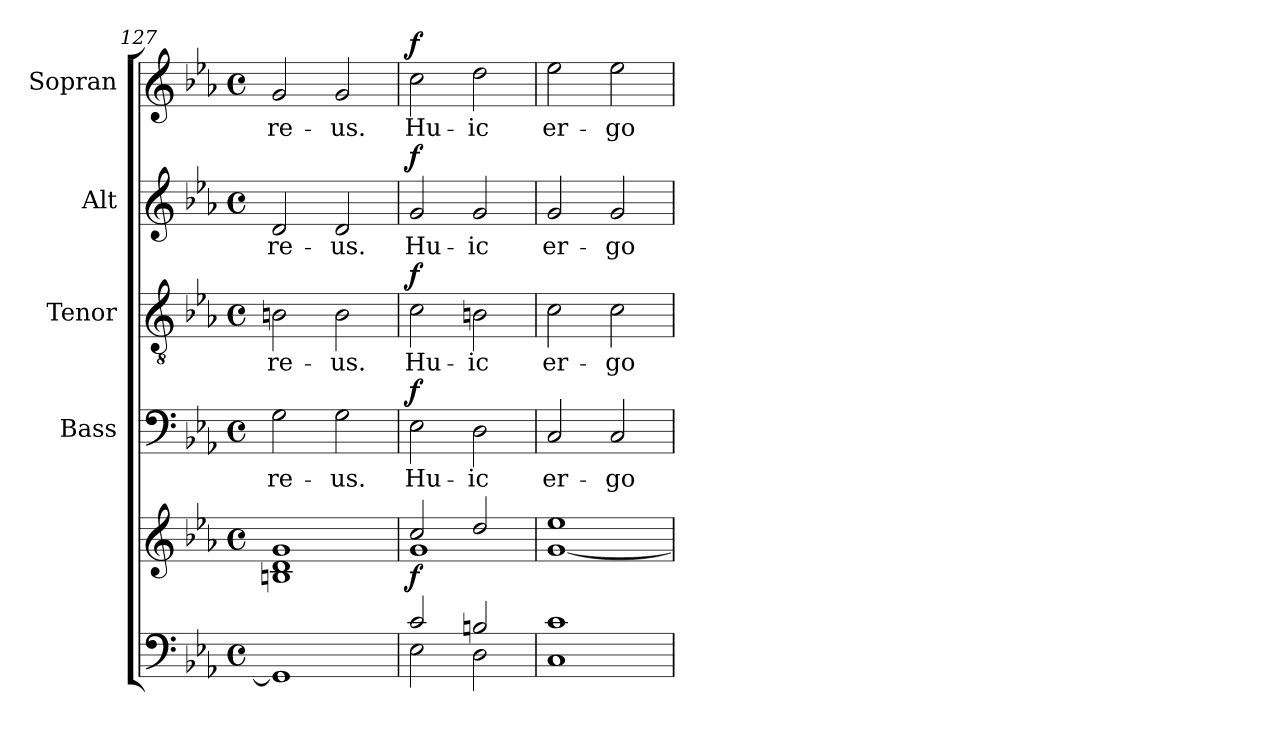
**kern	**kern	**dynam	**kern	**text	**dynam	**kern	**text	**dynam	**kern	**text	**dynam	**kern	**text	**dynam
*part5	*part5	*part5	*part4	*part4	*part4	*part3	*part3	*part3	*part2	*part2	*part2	*part1	*part1	*part1
*staff6	*staff5	*staff5/6	*staff4	*staff4	*staff4	*staff3	*staff3	*staff3	*staff2	*staff2	*staff2	*staff1	*staff1	*staff1
*	*	*	*I"Bass	*	*	*I"Tenor	*	*	*I"Alt	*	*	*I"Sopran	*	*
*	*	*	*I'B.	*	*	*I'T.	*	*	*I'A.	*	*	*I'S.	*	*
*clefF4	*clefG2	*	*clefF4	*	*	*clefGv2	*	*	*clefG2	*	*	*clefG2	*	*
*k[b-e-a-]	*k[b-e-a-]	*	*k[b-e-a-]	*	*	*k[b-e-a-]	*	*	*k[b-e-a-]	*	*	*k[b-e-a-]	*	*
*E-:	*E-:	*	*E-:	*	*	*E-:	*	*	*E-:	*	*	*E-:	*	*
*M4/4	*M4/4	*	*M4/4	*	*	*M4/4	*	*	*M4/4	*	*	*M4/4	*	*
*met(c)	*met(c)	*	*met(c)	*	*	*met(c)	*	*	*met(c)	*	*	*met(c)	*	*
=127	=127	=127	=127	=127	=127	=127	=127	=127	=127	=127	=127	=127	=127	=127
!	!	!	!	!LO:LY:b	!	!	!LO:LY:b	!	!	!LO:LY:b	!	!	!LO:LY:b	!
1GG]	1Bn 1d 1g	.	2G\	re-	.	2Bn\	re-	.	2d/	re-	.	2g/	re-	.
!	!	!	!	!LO:LY:b	!	!	!LO:LY:b	!	!	!LO:LY:b	!	!	!LO:LY:b	!
.	.	.	2G\	-us.	.	2B\	-us.	.	2d/	-us.	.	2g/	-us.	.
=128	=128	=128	=128	=128	=128	=128	=128	=128	=128	=128	=128	=128	=128	=128
*^	*^	*	*	*	*	*	*	*	*	*	*	*	*	*
!	!	!	!	!LO:DY:b	!	!LO:LY:b	!LO:DY:a	!	!LO:LY:b	!LO:DY:a	!	!LO:LY:b	!LO:DY:a	!	!LO:LY:b	!LO:DY:a
2c/	2E-\	2cc/	1g	f	2E-\	Hu-	f	2c\	Hu-	f	2g/	Hu-	f	2cc\	Hu-	f
!	!	!	!	!	!	!LO:LY:b	!	!	!LO:LY:b	!	!	!LO:LY:b	!	!	!LO:LY:b	!
2Bn/	2D\	2dd/	.	.	2D\	-ic	.	2Bn\	-ic	.	2g/	-ic	.	2dd\	-ic	.
=129	=129	=129	=129	=129	=129	=129	=129	=129	=129	=129	=129	=129	=129	=129	=129	=129
!	!	!	!	!	!	!LO:LY:b	!	!	!LO:LY:b	!	!	!LO:LY:b	!	!	!LO:LY:b	!
1c	1C	1ee-	[<1g	.	2C/	er-	.	2c\	er-	.	2g/	er-	.	2ee-\	er-	.
!	!	!	!	!	!	!LO:LY:b	!	!	!LO:LY:b	!	!	!LO:LY:b	!	!	!LO:LY:b	!
.	.	.	.	.	2C/	-go	.	2c\	-go	.	2g/	-go	.	2ee-\	-go	.
*v	*v	*	*	*	*	*	*	*	*	*	*	*	*	*	*	*
*	*v	*v	*	*	*	*	*	*	*	*	*	*	*	*	*
=	=	=	=	=	=	=	=	=	=	=	=	=	=	=
*-	*-	*-	*-	*-	*-	*-	*-	*-	*-	*-	*-	*-	*-	*-
